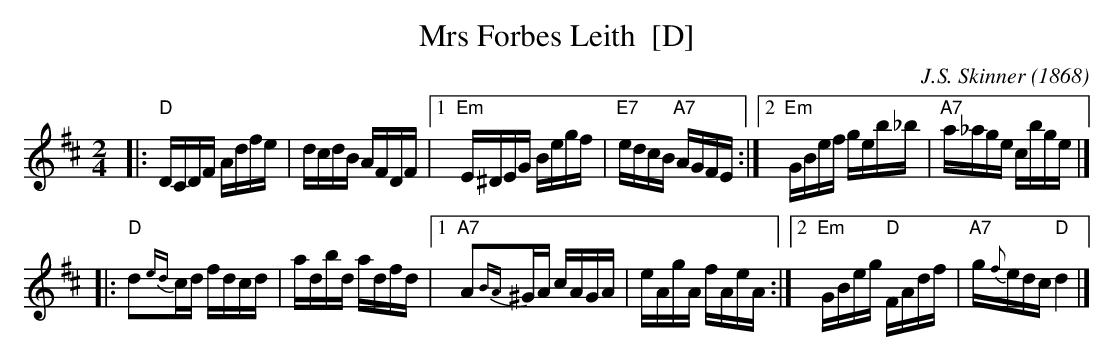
X:1
T: Mrs Forbes Leith  [D]
C: J.S. Skinner (1868)
M: 2/4
K: D
|:\
"D"DCDF Adfe | dcdB AFDF |\
[1 "Em"E^DEG Begf | "E7"edcB "A7"AGFE :|\
[2 "Em"GBef geb_b | "A7"a_age cbge |]
|:\
"D"d2{ed}cd fdcd | adbd adfd |\
[1 "A7"A2{BA}^GA cAGA | eAgA fAeA :|\
[2 "Em"GBeg "D"FAdf | "A7"g{f}edc "D"d4 |]
